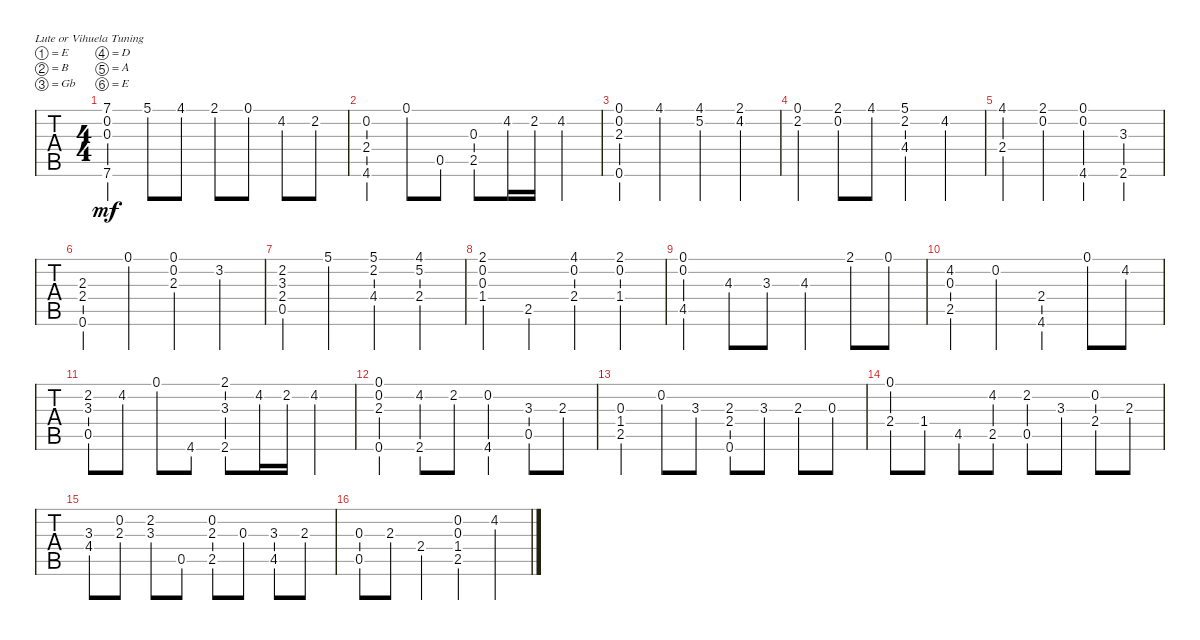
\bracketExtendMode groupsimilarinstruments
\singleTrackTrackNamePolicy hidden
\multiTrackTrackNamePolicy hidden
\firstSystemTrackNameOrientation horizontal
\otherSystemsTrackNameOrientation horizontal
\track ("Track 1" "Track 1") {instrument acousticguitarsteel}
\staff {tabs}
\tuning (E4 B3 Gb3 D3 A2 E2)
\ts (4 4)
\tempo (120 hide)
\clef g2
\ks c
(7.1 0.2 0.3 7.6).4{dy mf instrument acousticguitarsteel} 5.1.8 4.1.8 2.1.8 0.1.8 4.2.8 2.2.8 |
(0.2 2.4 4.6).4 0.1.8 0.5.8 (0.3 2.5).8 4.2.16 2.2.16 4.2.4 |
(0.1 0.2 2.3 0.6).4 4.1.4 (4.1 5.2).4 (2.1 4.2).4 |
(0.1 2.2).4 (2.1 0.2).8 4.1.8 (5.1 2.2 4.4).4 4.2.4 |
(4.1 2.4).4 (2.1 0.2).4 (0.1 0.2 4.6).4 (3.3 2.6).4 |
(2.3 2.4 0.6).4 0.1.4 (0.1 0.2 2.3).4 3.2.4 |
(2.2 3.3 2.4 0.5).4 5.1.4 (5.1 2.2 4.4).4 (4.1 5.2 2.4).4 |
(2.1 0.2 0.3 1.4).4 2.5.4 (4.1 0.2 2.4).4 (2.1 0.2 1.4).4 |
(0.1 0.2 4.5).4 4.3.8 3.3.8 4.3.4 2.1.8 0.1.8 |
(4.2 0.3 2.5).4 0.2.4 (2.4 4.6).4 0.1.8 4.2.8 |
(2.2 3.3 0.5).8 4.2.8 0.1.8 4.6.8 (2.1 3.3 2.6).8 4.2.16 2.2.16 4.2.4 |
(0.1 0.2 2.3 0.6).4 (4.2 2.6).8 2.2.8 (0.2 4.6).4 (3.3 0.5).8 2.3.8 |
(0.3 1.4 2.5).4 0.2.8 3.3.8 (2.3 2.4 0.6).8 3.3.8 2.3.8 0.3.8 |
(0.1 2.4).8 1.4.8 4.5.8 (4.2 2.5).8 (2.2 0.5).8 3.3.8 (0.2 2.4).8 2.3.8 |
(3.3 4.4).8 (0.2 2.3).8 (2.2 3.3).8 0.5.8 (0.2 2.3 2.5).8 0.3.8 (3.3 4.5).8 2.3.8 |
(0.3 0.5).8 2.3.8 2.4.4 (0.2 0.3 1.4 2.5).4 4.2.4
